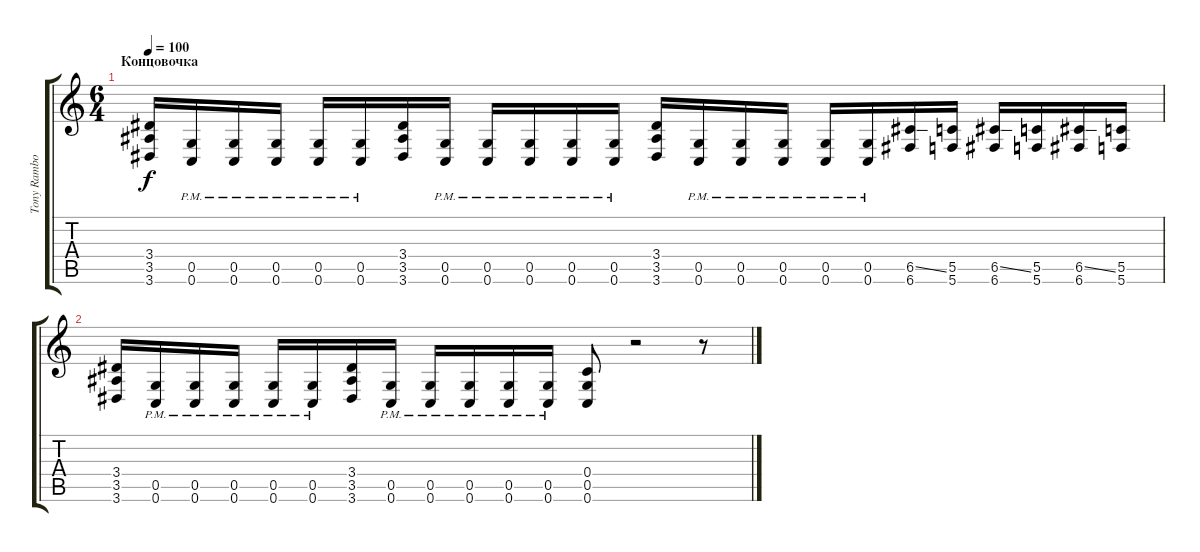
\track ("Tony Rambola" "Tony Rambo") {instrument distortionguitar}
\staff {score tabs}
\tuning (D4 A3 F3 C3 G2 C2) {hide}
\ts (6 4)
\section ("" "Концовочка")
\tempo 100
\clef g2
\ks c
(3.4 3.5 3.6).16{dy f} (0.5{pm} 0.6{pm}).16 (0.5{pm} 0.6{pm}).16 (0.5{pm} 0.6{pm}).16 (0.5{pm} 0.6{pm}).16 (0.5{pm} 0.6{pm}).16 (3.4 3.5 3.6).16 (0.5{pm} 0.6{pm}).16 (0.5{pm} 0.6{pm}).16 (0.5{pm} 0.6{pm}).16 (0.5{pm} 0.6{pm}).16 (0.5{pm} 0.6{pm}).16 (3.4 3.5 3.6).16 (0.5{pm} 0.6{pm}).16 (0.5{pm} 0.6{pm}).16 (0.5{pm} 0.6{pm}).16 (0.5{pm} 0.6{pm}).16 (0.5{pm} 0.6{pm}).16 (6.5{ss} 6.6).16 (5.5 5.6).16 (6.5{ss} 6.6).16 (5.5 5.6).16 (6.5{ss} 6.6).16 (5.5 5.6).16 |
(3.4 3.5 3.6).16 (0.5{pm} 0.6{pm}).16 (0.5{pm} 0.6{pm}).16 (0.5{pm} 0.6{pm}).16 (0.5{pm} 0.6{pm}).16 (0.5{pm} 0.6{pm}).16 (3.4 3.5 3.6).16 (0.5{pm} 0.6{pm}).16 (0.5{pm} 0.6{pm}).16 (0.5{pm} 0.6{pm}).16 (0.5{pm} 0.6{pm}).16 (0.5{pm} 0.6{pm}).16 (0.4 0.5 0.6).8 r.2 r.8
